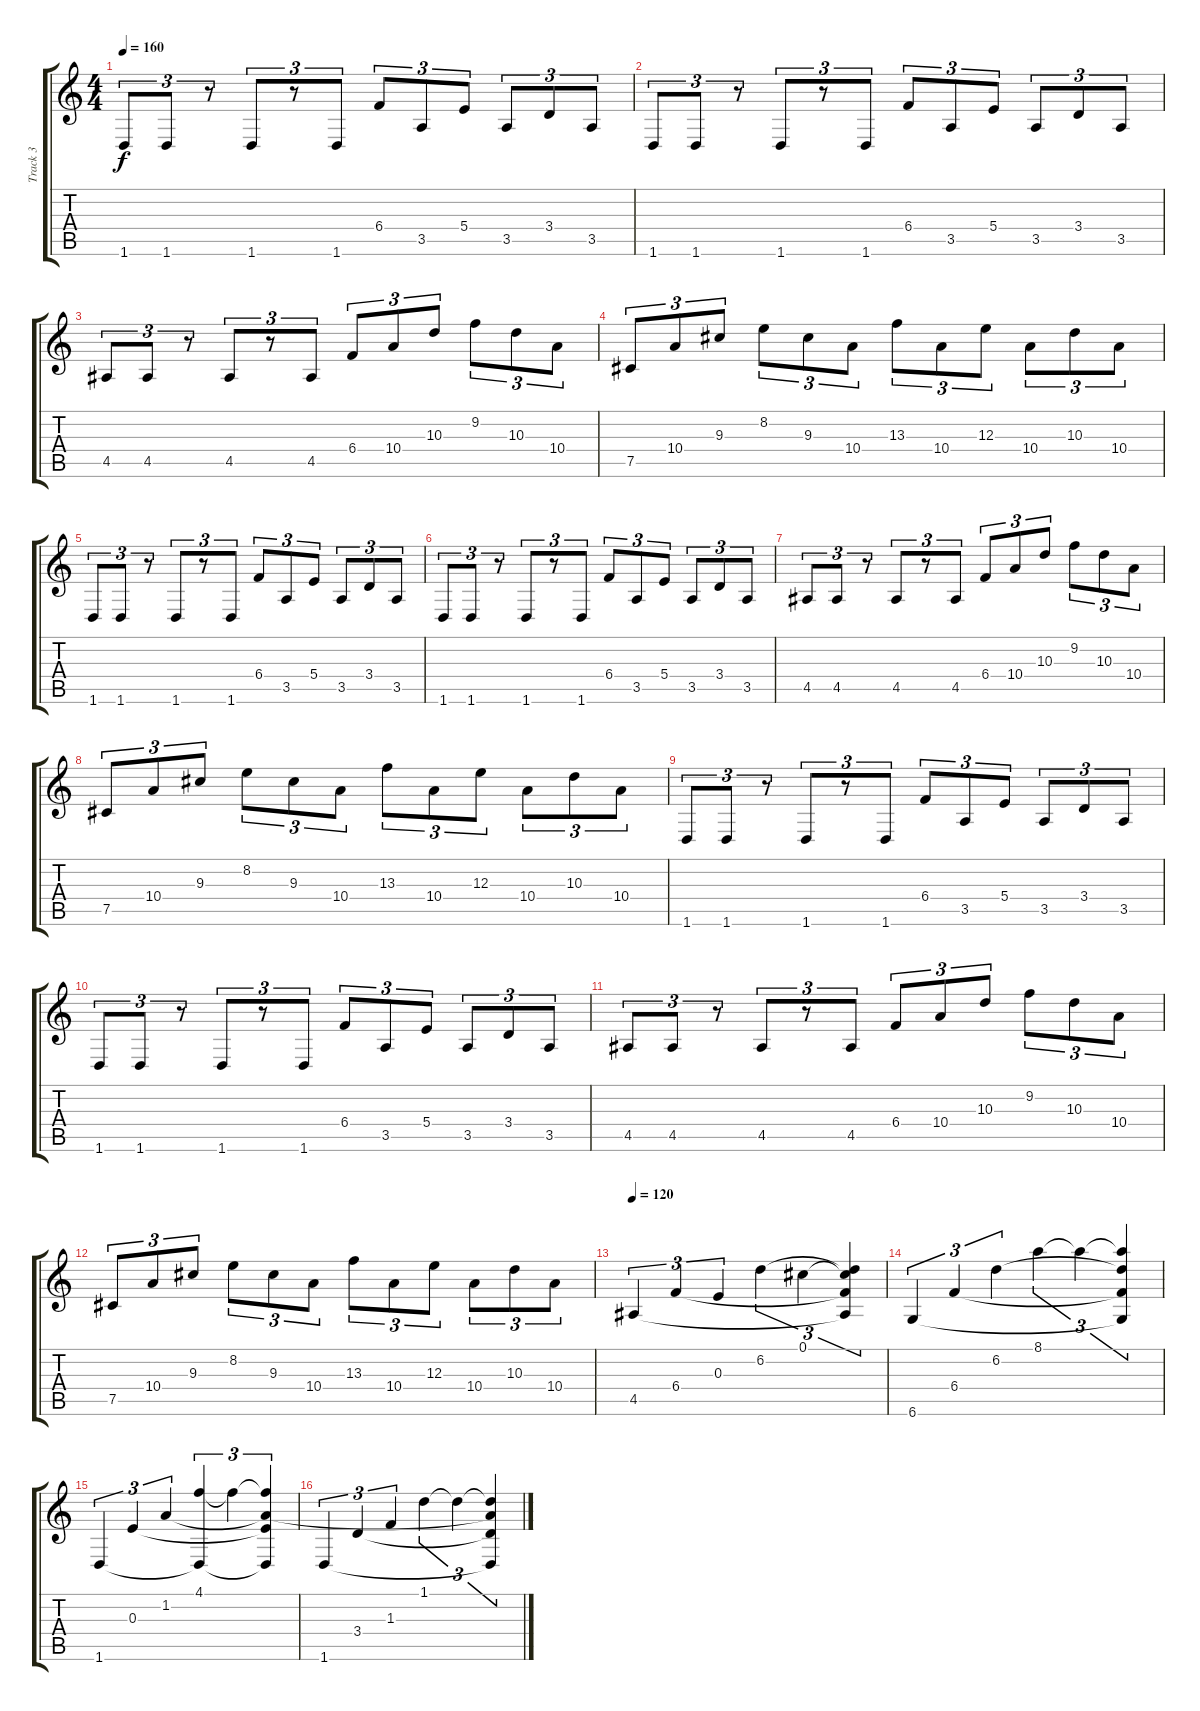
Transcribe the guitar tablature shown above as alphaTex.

\track ("Track 3" "Track 3") {instrument overdrivenguitar}
\staff {score tabs}
\tuning (Db4 Ab3 E3 B2 Gb2 Db2) {hide}
\ts (4 4)
\tempo 160
\clef g2
\ks c
1.6.8{tu (3 2) dy f} 1.6.8{tu (3 2)} r.8{tu (3 2)} 1.6.8{tu (3 2)} r.8{tu (3 2)} 1.6.8{tu (3 2)} 6.4.8{tu (3 2)} 3.5.8{tu (3 2)} 5.4.8{tu (3 2)} 3.5.8{tu (3 2)} 3.4.8{tu (3 2)} 3.5.8{tu (3 2)} |
1.6.8{tu (3 2)} 1.6.8{tu (3 2)} r.8{tu (3 2)} 1.6.8{tu (3 2)} r.8{tu (3 2)} 1.6.8{tu (3 2)} 6.4.8{tu (3 2)} 3.5.8{tu (3 2)} 5.4.8{tu (3 2)} 3.5.8{tu (3 2)} 3.4.8{tu (3 2)} 3.5.8{tu (3 2)} |
4.5.8{tu (3 2)} 4.5.8{tu (3 2)} r.8{tu (3 2)} 4.5.8{tu (3 2)} r.8{tu (3 2)} 4.5.8{tu (3 2)} 6.4.8{tu (3 2)} 10.4.8{tu (3 2)} 10.3.8{tu (3 2)} 9.2.8{tu (3 2)} 10.3.8{tu (3 2)} 10.4.8{tu (3 2)} |
7.5.8{tu (3 2)} 10.4.8{tu (3 2)} 9.3.8{tu (3 2)} 8.2.8{tu (3 2)} 9.3.8{tu (3 2)} 10.4.8{tu (3 2)} 13.3.8{tu (3 2)} 10.4.8{tu (3 2)} 12.3.8{tu (3 2)} 10.4.8{tu (3 2)} 10.3.8{tu (3 2)} 10.4.8{tu (3 2)} |
1.6.8{tu (3 2)} 1.6.8{tu (3 2)} r.8{tu (3 2)} 1.6.8{tu (3 2)} r.8{tu (3 2)} 1.6.8{tu (3 2)} 6.4.8{tu (3 2)} 3.5.8{tu (3 2)} 5.4.8{tu (3 2)} 3.5.8{tu (3 2)} 3.4.8{tu (3 2)} 3.5.8{tu (3 2)} |
1.6.8{tu (3 2)} 1.6.8{tu (3 2)} r.8{tu (3 2)} 1.6.8{tu (3 2)} r.8{tu (3 2)} 1.6.8{tu (3 2)} 6.4.8{tu (3 2)} 3.5.8{tu (3 2)} 5.4.8{tu (3 2)} 3.5.8{tu (3 2)} 3.4.8{tu (3 2)} 3.5.8{tu (3 2)} |
4.5.8{tu (3 2)} 4.5.8{tu (3 2)} r.8{tu (3 2)} 4.5.8{tu (3 2)} r.8{tu (3 2)} 4.5.8{tu (3 2)} 6.4.8{tu (3 2)} 10.4.8{tu (3 2)} 10.3.8{tu (3 2)} 9.2.8{tu (3 2)} 10.3.8{tu (3 2)} 10.4.8{tu (3 2)} |
7.5.8{tu (3 2)} 10.4.8{tu (3 2)} 9.3.8{tu (3 2)} 8.2.8{tu (3 2)} 9.3.8{tu (3 2)} 10.4.8{tu (3 2)} 13.3.8{tu (3 2)} 10.4.8{tu (3 2)} 12.3.8{tu (3 2)} 10.4.8{tu (3 2)} 10.3.8{tu (3 2)} 10.4.8{tu (3 2)} |
1.6.8{tu (3 2)} 1.6.8{tu (3 2)} r.8{tu (3 2)} 1.6.8{tu (3 2)} r.8{tu (3 2)} 1.6.8{tu (3 2)} 6.4.8{tu (3 2)} 3.5.8{tu (3 2)} 5.4.8{tu (3 2)} 3.5.8{tu (3 2)} 3.4.8{tu (3 2)} 3.5.8{tu (3 2)} |
1.6.8{tu (3 2)} 1.6.8{tu (3 2)} r.8{tu (3 2)} 1.6.8{tu (3 2)} r.8{tu (3 2)} 1.6.8{tu (3 2)} 6.4.8{tu (3 2)} 3.5.8{tu (3 2)} 5.4.8{tu (3 2)} 3.5.8{tu (3 2)} 3.4.8{tu (3 2)} 3.5.8{tu (3 2)} |
4.5.8{tu (3 2)} 4.5.8{tu (3 2)} r.8{tu (3 2)} 4.5.8{tu (3 2)} r.8{tu (3 2)} 4.5.8{tu (3 2)} 6.4.8{tu (3 2)} 10.4.8{tu (3 2)} 10.3.8{tu (3 2)} 9.2.8{tu (3 2)} 10.3.8{tu (3 2)} 10.4.8{tu (3 2)} |
7.5.8{tu (3 2)} 10.4.8{tu (3 2)} 9.3.8{tu (3 2)} 8.2.8{tu (3 2)} 9.3.8{tu (3 2)} 10.4.8{tu (3 2)} 13.3.8{tu (3 2)} 10.4.8{tu (3 2)} 12.3.8{tu (3 2)} 10.4.8{tu (3 2)} 10.3.8{tu (3 2)} 10.4.8{tu (3 2)} |
\tempo 140
\tempo 120
4.5.4{tu (3 2) instrument electricguitarmuted} 6.4.4{tu (3 2)} 0.3.4{tu (3 2)} 6.2.4{tu (3 2)} 0.1.4{tu (3 2)} (0.1{t} 6.2{t} 6.4{t} 4.5{t}).4{tu (3 2)} |
6.6.4{tu (3 2)} 6.4.4{tu (3 2)} 6.2.4{tu (3 2)} 8.1.4{tu (3 2)} 8.1{t}.4{tu (3 2)} (8.1{t} 6.2{t} 6.4{t} 6.6{t}).4{tu (3 2)} |
1.6.4{tu (3 2)} 0.3.4{tu (3 2)} 1.2.4{tu (3 2)} (4.1 1.6{t}).4{tu (3 2)} 4.1{t}.4{tu (3 2)} (4.1{t} 1.2{t} 0.3{t} 1.6{t}).4{tu (3 2)} |
1.6.4{tu (3 2)} 3.4.4{tu (3 2)} 1.3.4{tu (3 2)} 1.1.4{tu (3 2)} 1.1{t}.4{tu (3 2)} (1.1{t} 1.2{t} 3.4{t} 1.6{t}).4{tu (3 2)}
